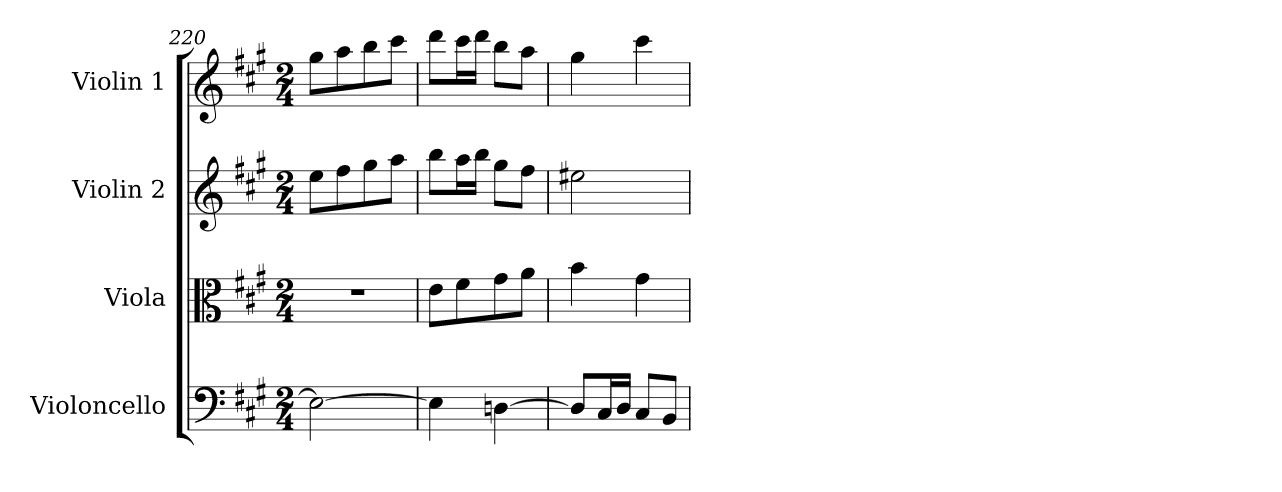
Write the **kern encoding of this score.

**kern	**kern	**kern	**kern
*part4	*part3	*part2	*part1
*staff4	*staff3	*staff2	*staff1
*I"Violoncello	*I"Viola	*I"Violin 2	*I"Violin 1
*I'Vc	*I'Vla	*I'Vln	*I'Vln
!!LO:LB:g=z
*clefF4	*clefC3	*clefG2	*clefG2
*k[f#c#g#]	*k[f#c#g#]	*k[f#c#g#]	*k[f#c#g#]
*M2/4	*M2/4	*M2/4	*M2/4
=220	=220	=220	=220
2E\_	2r	8ee\L	8gg#\L
.	.	8ff#\	8aa\
.	.	8gg#\	8bb\
.	.	8aa\J	8ccc#\J
=221	=221	=221	=221
4E\]	8e\L	8bb\L	8ddd\L
.	8f#\	16aa\L	16ccc#\L
.	.	16bb\JJ	16ddd\JJ
[4Dn\	8g#\	8gg#\L	8bb\L
.	8a\J	8ff#\J	8aa\J
=222	=222	=222	=222
8D/L]	4b\	2ee#X\	4gg#\
16C#/L	.	.	.
16D/JJ	.	.	.
8C#/L	4g#\	.	4ccc#\
8BB/J	.	.	.
=	=	=	=
*-	*-	*-	*-
